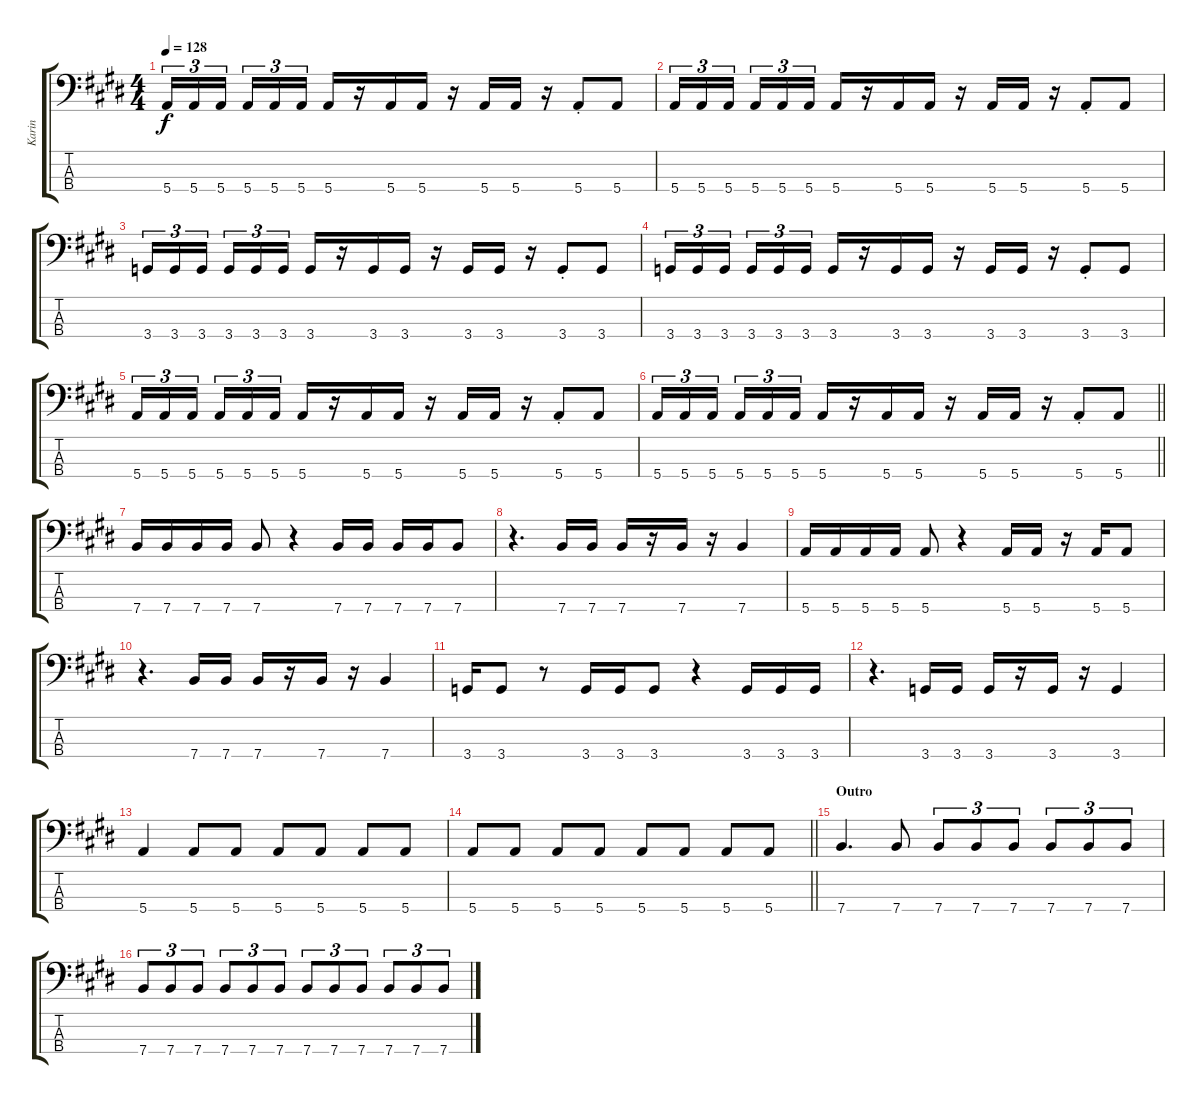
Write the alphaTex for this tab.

\track ("Karin" "Karin") {instrument electricbassfinger}
\staff {score tabs}
\tuning (G2 D2 A1 E1) {hide}
\ts (4 4)
\tempo 128
\clef f4
\ks e
5.4.16{tu (3 2) dy f} 5.4.16{tu (3 2)} 5.4.16{tu (3 2) beam splitsecondary} 5.4.16{tu (3 2)} 5.4.16{tu (3 2)} 5.4.16{tu (3 2)} 5.4.16 r.16 5.4.16 5.4.16 r.16 5.4.16 5.4.16 r.16 5.4{st}.8 5.4.8 |
5.4.16{tu (3 2)} 5.4.16{tu (3 2)} 5.4.16{tu (3 2) beam splitsecondary} 5.4.16{tu (3 2)} 5.4.16{tu (3 2)} 5.4.16{tu (3 2)} 5.4.16 r.16 5.4.16 5.4.16 r.16 5.4.16 5.4.16 r.16 5.4{st}.8 5.4.8 |
3.4.16{tu (3 2)} 3.4.16{tu (3 2)} 3.4.16{tu (3 2) beam splitsecondary} 3.4.16{tu (3 2)} 3.4.16{tu (3 2)} 3.4.16{tu (3 2)} 3.4.16 r.16 3.4.16 3.4.16 r.16 3.4.16 3.4.16 r.16 3.4{st}.8 3.4.8 |
3.4.16{tu (3 2)} 3.4.16{tu (3 2)} 3.4.16{tu (3 2) beam splitsecondary} 3.4.16{tu (3 2)} 3.4.16{tu (3 2)} 3.4.16{tu (3 2)} 3.4.16 r.16 3.4.16 3.4.16 r.16 3.4.16 3.4.16 r.16 3.4{st}.8 3.4.8 |
5.4.16{tu (3 2)} 5.4.16{tu (3 2)} 5.4.16{tu (3 2) beam splitsecondary} 5.4.16{tu (3 2)} 5.4.16{tu (3 2)} 5.4.16{tu (3 2)} 5.4.16 r.16 5.4.16 5.4.16 r.16 5.4.16 5.4.16 r.16 5.4{st}.8 5.4.8 |
\barLineRight lightlight
5.4.16{tu (3 2)} 5.4.16{tu (3 2)} 5.4.16{tu (3 2) beam splitsecondary} 5.4.16{tu (3 2)} 5.4.16{tu (3 2)} 5.4.16{tu (3 2)} 5.4.16 r.16 5.4.16 5.4.16 r.16 5.4.16 5.4.16 r.16 5.4{st}.8 5.4.8 |
7.4.16 7.4.16 7.4.16 7.4.16 7.4.8 r.4 7.4.16 7.4.16 7.4.16 7.4.16 7.4.8 |
r.4{d} 7.4.16 7.4.16 7.4.16 r.16 7.4.16 r.16 7.4.4 |
5.4.16 5.4.16 5.4.16 5.4.16 5.4.8 r.4 5.4.16 5.4.16 r.16 5.4.16 5.4.8 |
r.4{d} 7.4.16 7.4.16 7.4.16 r.16 7.4.16 r.16 7.4.4 |
3.4.16 3.4.8 r.8 3.4.16 3.4.16 3.4.8 r.4 3.4.16 3.4.16 3.4.16 |
r.4{d} 3.4.16 3.4.16 3.4.16 r.16 3.4.16 r.16 3.4.4 |
5.4.4 5.4.8 5.4.8 5.4.8 5.4.8 5.4.8 5.4.8 |
\barLineRight lightlight
5.4.8 5.4.8 5.4.8 5.4.8 5.4.8 5.4.8 5.4.8 5.4.8 |
\section ("" "Outro")
7.4.4{d} 7.4.8 7.4.8{tu (3 2)} 7.4.8{tu (3 2)} 7.4.8{tu (3 2)} 7.4.8{tu (3 2)} 7.4.8{tu (3 2)} 7.4.8{tu (3 2)} |
7.4.8{tu (3 2)} 7.4.8{tu (3 2)} 7.4.8{tu (3 2)} 7.4.8{tu (3 2)} 7.4.8{tu (3 2)} 7.4.8{tu (3 2)} 7.4.8{tu (3 2)} 7.4.8{tu (3 2)} 7.4.8{tu (3 2)} 7.4.8{tu (3 2)} 7.4.8{tu (3 2)} 7.4.8{tu (3 2)}
